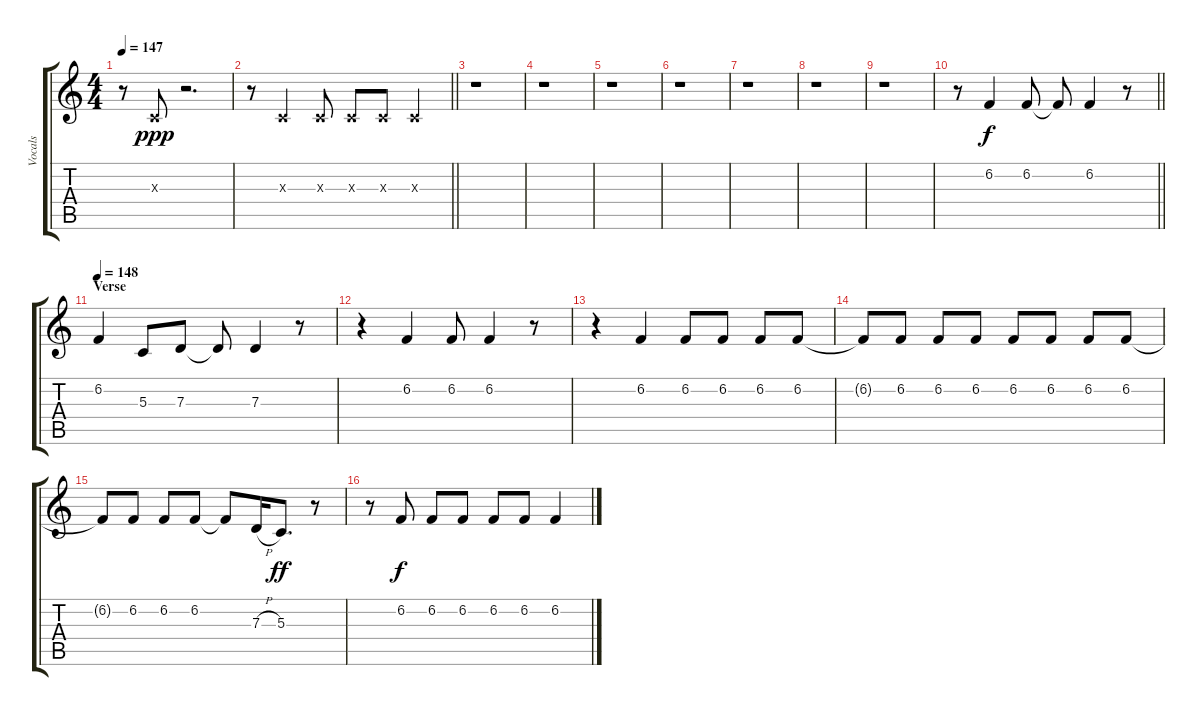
\track ("Vocals" "Vocals") {instrument clarinet}
\staff {score tabs}
\tuning (E4 B3 G3 D3 A2 D2) {hide}
\ts (4 4)
\tempo 147
\clef g2
\ks c
r.8{dy ppp} 5.3{x}.8 r.2{d} |
\barLineRight lightlight
r.8 5.3{x}.4 5.3{x}.8 5.3{x}.8 5.3{x}.8 5.3{x}.4 |
\section ("" "")
r.1 |
r.1 |
r.1 |
r.1 |
r.1 |
r.1 |
r.1 |
\barLineRight lightlight
r.8 6.2.4{dy f} 6.2.8 6.2{t}.8 6.2.4 r.8 |
\section ("" "Verse")
\tempo 148
6.2.4 5.3.8 7.3.8 7.3{t}.8 7.3.4 r.8 |
r.4 6.2.4 6.2.8 6.2.4 r.8 |
r.4 6.2.4 6.2.8 6.2.8 6.2.8 6.2.8 |
6.2{t}.8 6.2.8 6.2.8 6.2.8 6.2.8 6.2.8 6.2.8 6.2.8 |
6.2{t}.8 6.2.8 6.2.8 6.2.8 6.2{t}.8 7.3{h}.16 5.3.8{d dy ff} r.8 |
r.8 6.2.8{dy f} 6.2.8 6.2.8 6.2.8 6.2.8 6.2.4
